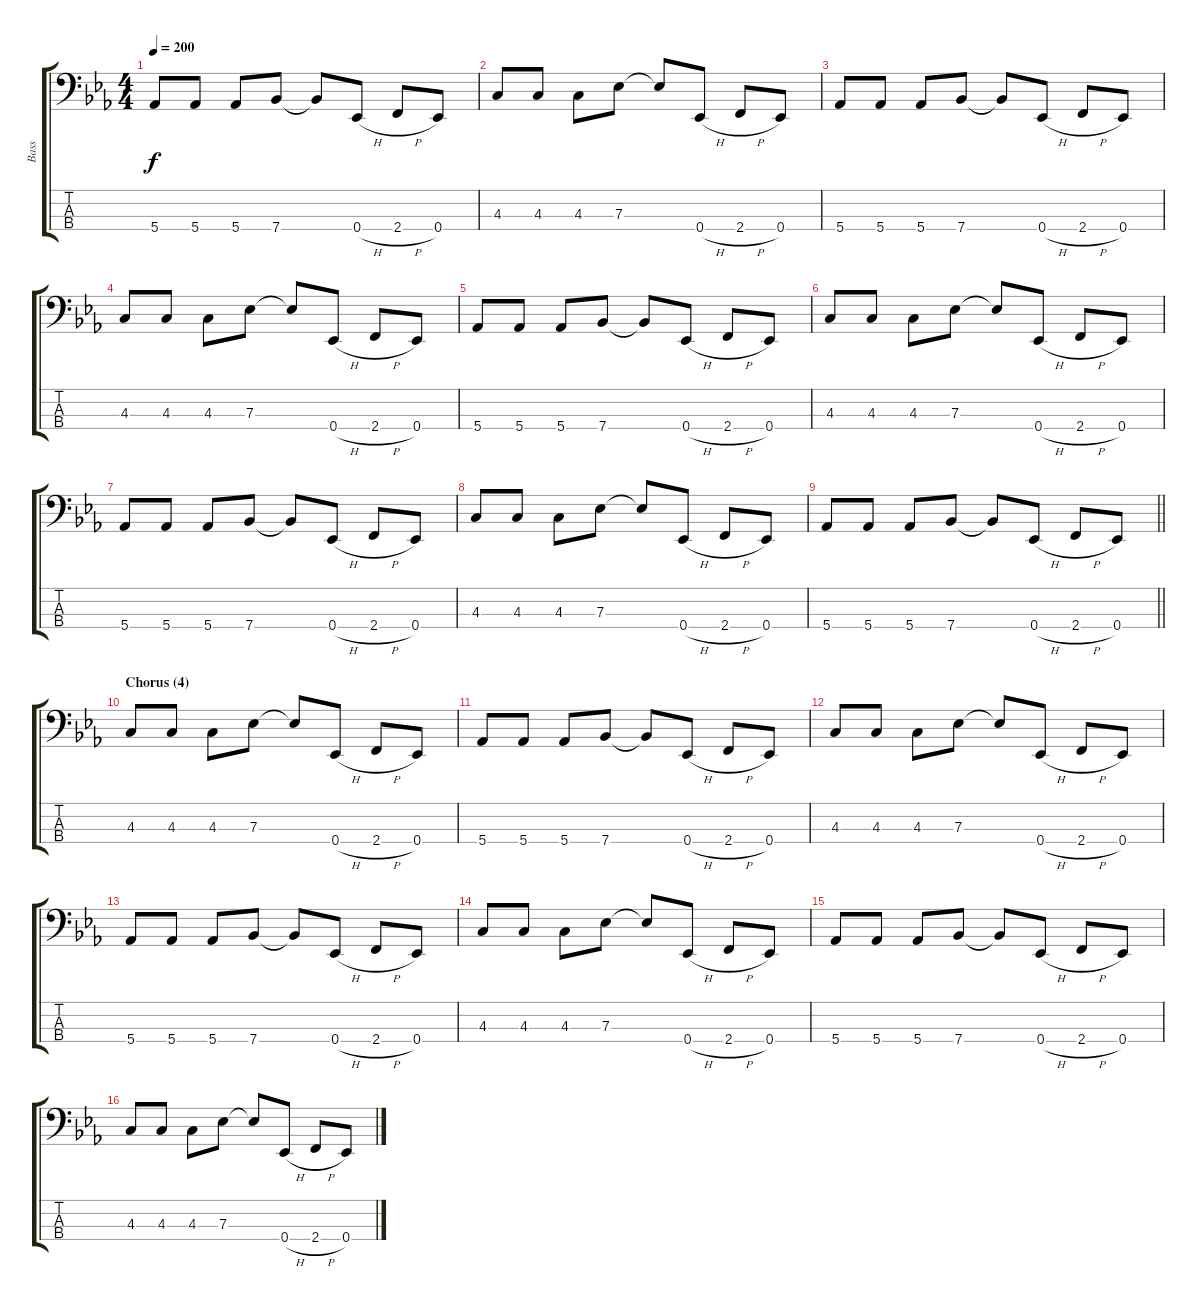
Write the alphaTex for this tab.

\track ("Bass" "Bass") {instrument electricbasspick}
\staff {score tabs}
\tuning (Gb2 Db2 Ab1 Eb1) {hide}
\ts (4 4)
\tempo 200
\clef f4
\ks cminor
5.4.8{dy f} 5.4.8 5.4.8 7.4.8 7.4{t}.8 0.4{h}.8 2.4{h}.8 0.4.8 |
4.3.8 4.3.8 4.3.8 7.3.8 7.3{t}.8 0.4{h}.8 2.4{h}.8 0.4.8 |
5.4.8 5.4.8 5.4.8 7.4.8 7.4{t}.8 0.4{h}.8 2.4{h}.8 0.4.8 |
4.3.8 4.3.8 4.3.8 7.3.8 7.3{t}.8 0.4{h}.8 2.4{h}.8 0.4.8 |
5.4.8 5.4.8 5.4.8 7.4.8 7.4{t}.8 0.4{h}.8 2.4{h}.8 0.4.8 |
4.3.8 4.3.8 4.3.8 7.3.8 7.3{t}.8 0.4{h}.8 2.4{h}.8 0.4.8 |
5.4.8 5.4.8 5.4.8 7.4.8 7.4{t}.8 0.4{h}.8 2.4{h}.8 0.4.8 |
4.3.8 4.3.8 4.3.8 7.3.8 7.3{t}.8 0.4{h}.8 2.4{h}.8 0.4.8 |
\barLineRight lightlight
5.4.8 5.4.8 5.4.8 7.4.8 7.4{t}.8 0.4{h}.8 2.4{h}.8 0.4.8 |
\section ("" "Chorus (4)")
4.3.8 4.3.8 4.3.8 7.3.8 7.3{t}.8 0.4{h}.8 2.4{h}.8 0.4.8 |
5.4.8 5.4.8 5.4.8 7.4.8 7.4{t}.8 0.4{h}.8 2.4{h}.8 0.4.8 |
4.3.8 4.3.8 4.3.8 7.3.8 7.3{t}.8 0.4{h}.8 2.4{h}.8 0.4.8 |
5.4.8 5.4.8 5.4.8 7.4.8 7.4{t}.8 0.4{h}.8 2.4{h}.8 0.4.8 |
4.3.8 4.3.8 4.3.8 7.3.8 7.3{t}.8 0.4{h}.8 2.4{h}.8 0.4.8 |
5.4.8 5.4.8 5.4.8 7.4.8 7.4{t}.8 0.4{h}.8 2.4{h}.8 0.4.8 |
4.3.8 4.3.8 4.3.8 7.3.8 7.3{t}.8 0.4{h}.8 2.4{h}.8 0.4.8
